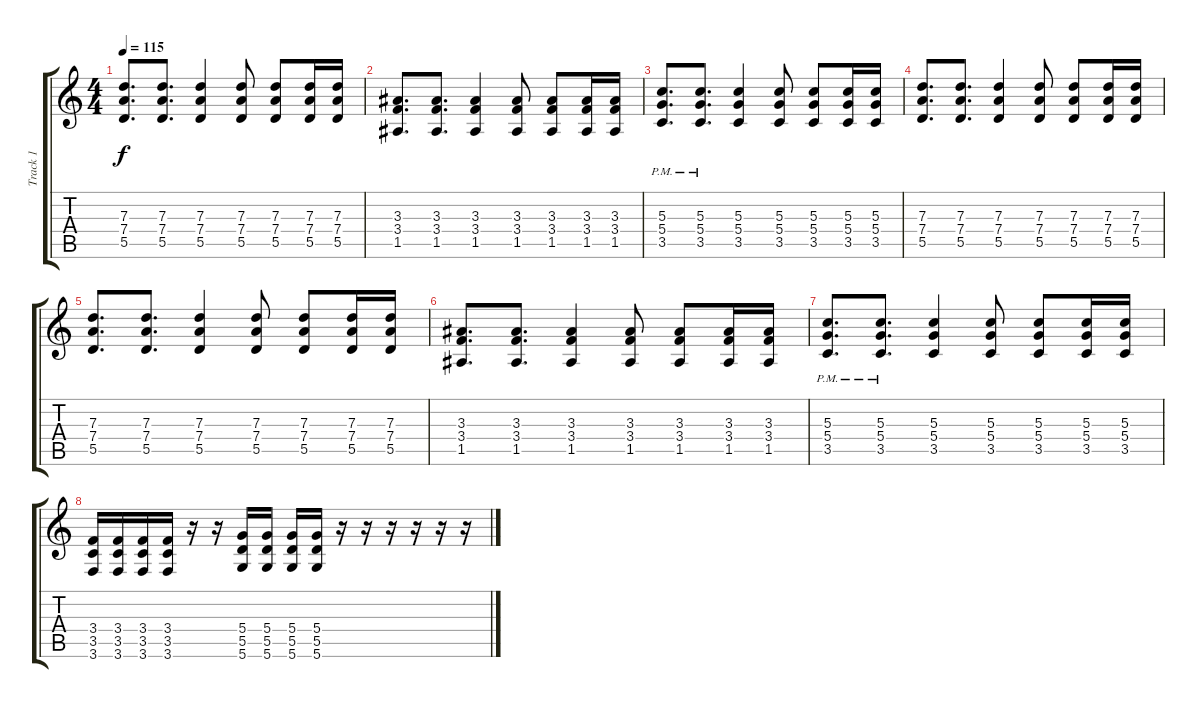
\track ("Track 1" "Track 1") {instrument electricguitarjazz}
\staff {score tabs}
\tuning (E4 B3 G3 D3 A2 D2) {hide}
\ts (4 4)
\tempo 115
\clef g2
\ks c
(7.3 7.4 5.5).8{d dy f} (7.3 7.4 5.5).8{d} (7.3 7.4 5.5).4 (7.3 7.4 5.5).8 (7.3 7.4 5.5).8 (7.3 7.4 5.5).16 (7.3 7.4 5.5).16 |
(3.3 3.4 1.5).8{d} (3.3 3.4 1.5).8{d} (3.3 3.4 1.5).4 (3.3 3.4 1.5).8 (3.3 3.4 1.5).8 (3.3 3.4 1.5).16 (3.3 3.4 1.5).16 |
(5.3{pm} 5.4{pm} 3.5{pm}).8{d} (5.3{pm} 5.4{pm} 3.5{pm}).8{d} (5.3 5.4 3.5).4 (5.3 5.4 3.5).8 (5.3 5.4 3.5).8 (5.3 5.4 3.5).16 (5.3 5.4 3.5).16 |
(7.3 7.4 5.5).8{d} (7.3 7.4 5.5).8{d} (7.3 7.4 5.5).4 (7.3 7.4 5.5).8 (7.3 7.4 5.5).8 (7.3 7.4 5.5).16 (7.3 7.4 5.5).16 |
(7.3 7.4 5.5).8{d} (7.3 7.4 5.5).8{d} (7.3 7.4 5.5).4 (7.3 7.4 5.5).8 (7.3 7.4 5.5).8 (7.3 7.4 5.5).16 (7.3 7.4 5.5).16 |
(3.3 3.4 1.5).8{d} (3.3 3.4 1.5).8{d} (3.3 3.4 1.5).4 (3.3 3.4 1.5).8 (3.3 3.4 1.5).8 (3.3 3.4 1.5).16 (3.3 3.4 1.5).16 |
(5.3{pm} 5.4{pm} 3.5{pm}).8{d} (5.3{pm} 5.4{pm} 3.5{pm}).8{d} (5.3 5.4 3.5).4 (5.3 5.4 3.5).8 (5.3 5.4 3.5).8 (5.3 5.4 3.5).16 (5.3 5.4 3.5).16 |
(3.4 3.5 3.6).16 (3.4 3.5 3.6).16 (3.4 3.5 3.6).16 (3.4 3.5 3.6).16 r.16 r.16 (5.4 5.5 5.6).16 (5.4 5.5 5.6).16 (5.4 5.5 5.6).16 (5.4 5.5 5.6).16 r.16 r.16 r.16 r.16 r.16 r.16
